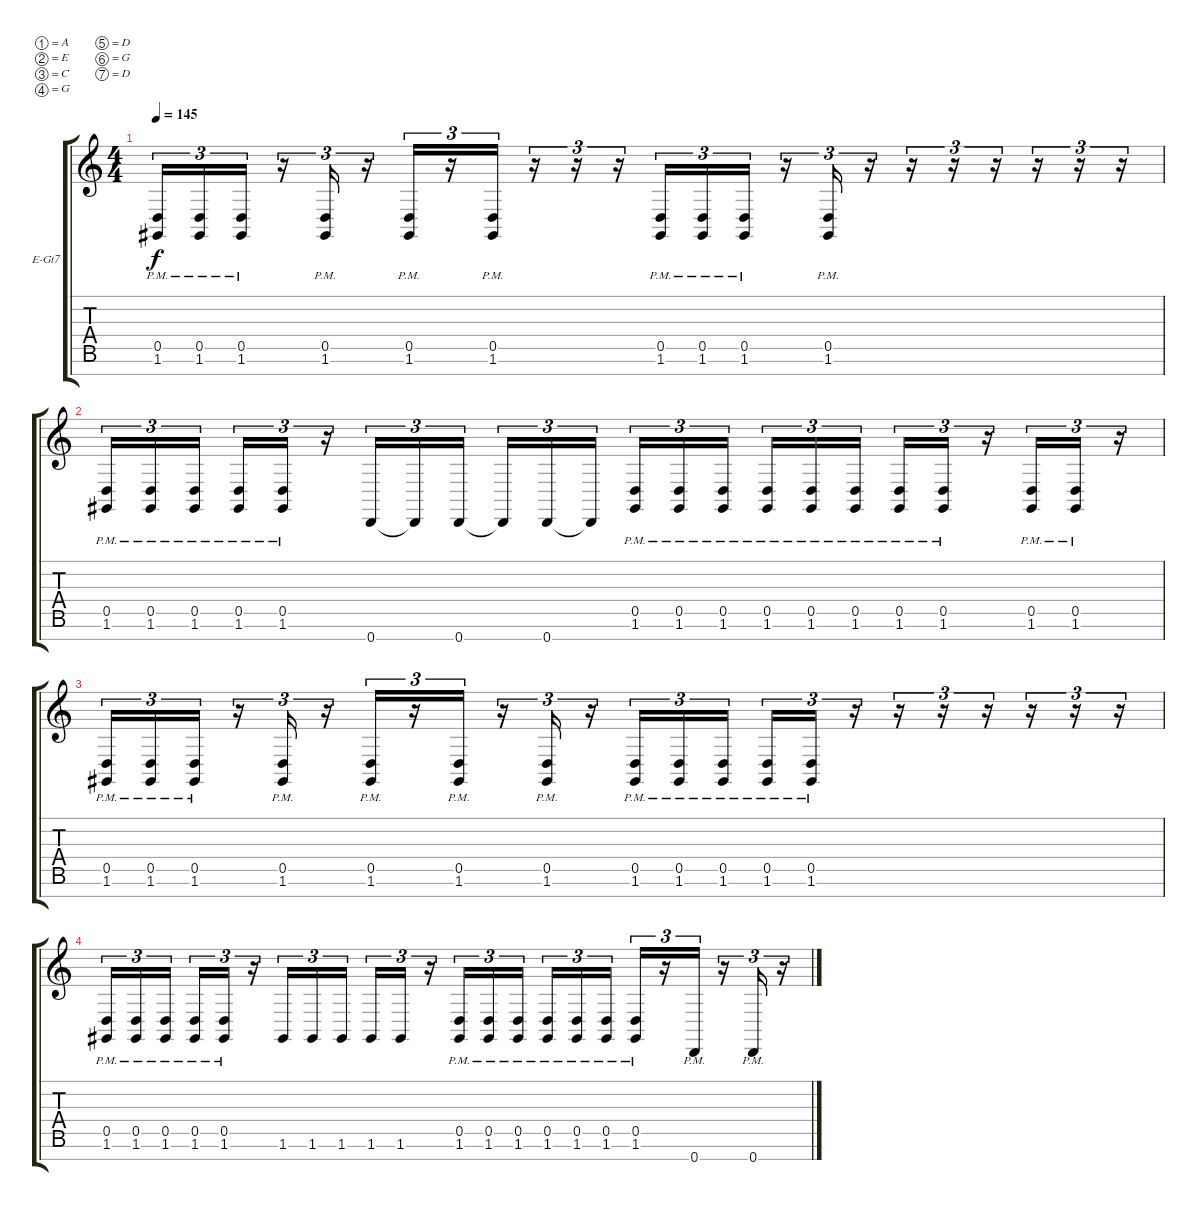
\defaultSystemsLayout 4
\bracketExtendMode groupsimilarinstruments
\firstSystemTrackNameOrientation horizontal
\otherSystemsTrackNameOrientation horizontal
\track ("Rhytm R" "E-Gt7") {instrument distortionguitar}
\staff {score tabs}
\tuning (A3 E3 C3 G2 D2 G1 D1)
\ts (4 4)
\tempo 145
\clef g2
\ks c
(1.6{pm} 0.5{pm}).16{tu (3 2) dy f} (1.6{pm} 0.5{pm}).16{tu (3 2)} (1.6{pm} 0.5{pm}).16{tu (3 2)} r.16{tu (3 2)} (1.6{pm} 0.5{pm}).16{tu (3 2)} r.16{tu (3 2)} (1.6{pm} 0.5{pm}).16{tu (3 2)} r.16{tu (3 2)} (1.6{pm} 0.5{pm}).16{tu (3 2)} r.16{tu (3 2)} r.16{tu (3 2)} r.16{tu (3 2)} (1.6{pm} 0.5{pm}).16{tu (3 2)} (1.6{pm} 0.5{pm}).16{tu (3 2)} (1.6{pm} 0.5{pm}).16{tu (3 2)} r.16{tu (3 2)} (1.6{pm} 0.5{pm}).16{tu (3 2)} r.16{tu (3 2)} r.16{tu (3 2)} r.16{tu (3 2)} r.16{tu (3 2)} r.16{tu (3 2)} r.16{tu (3 2)} r.16{tu (3 2)} |
(1.6{pm} 0.5{pm}).16{tu (3 2)} (1.6{pm} 0.5{pm}).16{tu (3 2)} (1.6{pm} 0.5{pm}).16{tu (3 2)} (1.6{pm} 0.5{pm}).16{tu (3 2)} (1.6{pm} 0.5{pm}).16{tu (3 2)} r.16{tu (3 2)} 0.7.16{tu (3 2)} 0.7{t}.16{tu (3 2)} 0.7.16{tu (3 2)} 0.7{t}.16{tu (3 2)} 0.7.16{tu (3 2)} 0.7{t}.16{tu (3 2)} (1.6{pm} 0.5{pm}).16{tu (3 2)} (1.6{pm} 0.5{pm}).16{tu (3 2)} (1.6{pm} 0.5{pm}).16{tu (3 2)} (1.6{pm} 0.5{pm}).16{tu (3 2)} (1.6{pm} 0.5{pm}).16{tu (3 2)} (1.6{pm} 0.5{pm}).16{tu (3 2)} (1.6{pm} 0.5{pm}).16{tu (3 2)} (1.6{pm} 0.5{pm}).16{tu (3 2)} r.16{tu (3 2)} (1.6{pm} 0.5{pm}).16{tu (3 2)} (1.6{pm} 0.5{pm}).16{tu (3 2)} r.16{tu (3 2)} |
(1.6{pm} 0.5{pm}).16{tu (3 2)} (1.6{pm} 0.5{pm}).16{tu (3 2)} (1.6{pm} 0.5{pm}).16{tu (3 2)} r.16{tu (3 2)} (1.6{pm} 0.5{pm}).16{tu (3 2)} r.16{tu (3 2)} (1.6{pm} 0.5{pm}).16{tu (3 2)} r.16{tu (3 2)} (1.6{pm} 0.5{pm}).16{tu (3 2)} r.16{tu (3 2)} (1.6{pm} 0.5{pm}).16{tu (3 2)} r.16{tu (3 2)} (1.6{pm} 0.5{pm}).16{tu (3 2)} (1.6{pm} 0.5{pm}).16{tu (3 2)} (1.6{pm} 0.5{pm}).16{tu (3 2)} (1.6{pm} 0.5{pm}).16{tu (3 2)} (1.6{pm} 0.5{pm}).16{tu (3 2)} r.16{tu (3 2)} r.16{tu (3 2)} r.16{tu (3 2)} r.16{tu (3 2)} r.16{tu (3 2)} r.16{tu (3 2)} r.16{tu (3 2)} |
(1.6{pm} 0.5{pm}).16{tu (3 2)} (1.6{pm} 0.5{pm}).16{tu (3 2)} (1.6{pm} 0.5{pm}).16{tu (3 2)} (1.6{pm} 0.5{pm}).16{tu (3 2)} (1.6{pm} 0.5{pm}).16{tu (3 2)} r.16{tu (3 2)} 1.6.16{tu (3 2)} 1.6.16{tu (3 2)} 1.6.16{tu (3 2)} 1.6.16{tu (3 2)} 1.6.16{tu (3 2)} r.16{tu (3 2)} (1.6{pm} 0.5{pm}).16{tu (3 2)} (1.6{pm} 0.5{pm}).16{tu (3 2)} (1.6{pm} 0.5{pm}).16{tu (3 2)} (1.6{pm} 0.5{pm}).16{tu (3 2)} (1.6{pm} 0.5{pm}).16{tu (3 2)} (1.6{pm} 0.5{pm}).16{tu (3 2)} (1.6{pm} 0.5{pm}).16{tu (3 2)} r.16{tu (3 2)} 0.7{pm}.16{tu (3 2)} r.16{tu (3 2)} 0.7{pm}.16{tu (3 2)} r.16{tu (3 2)}
